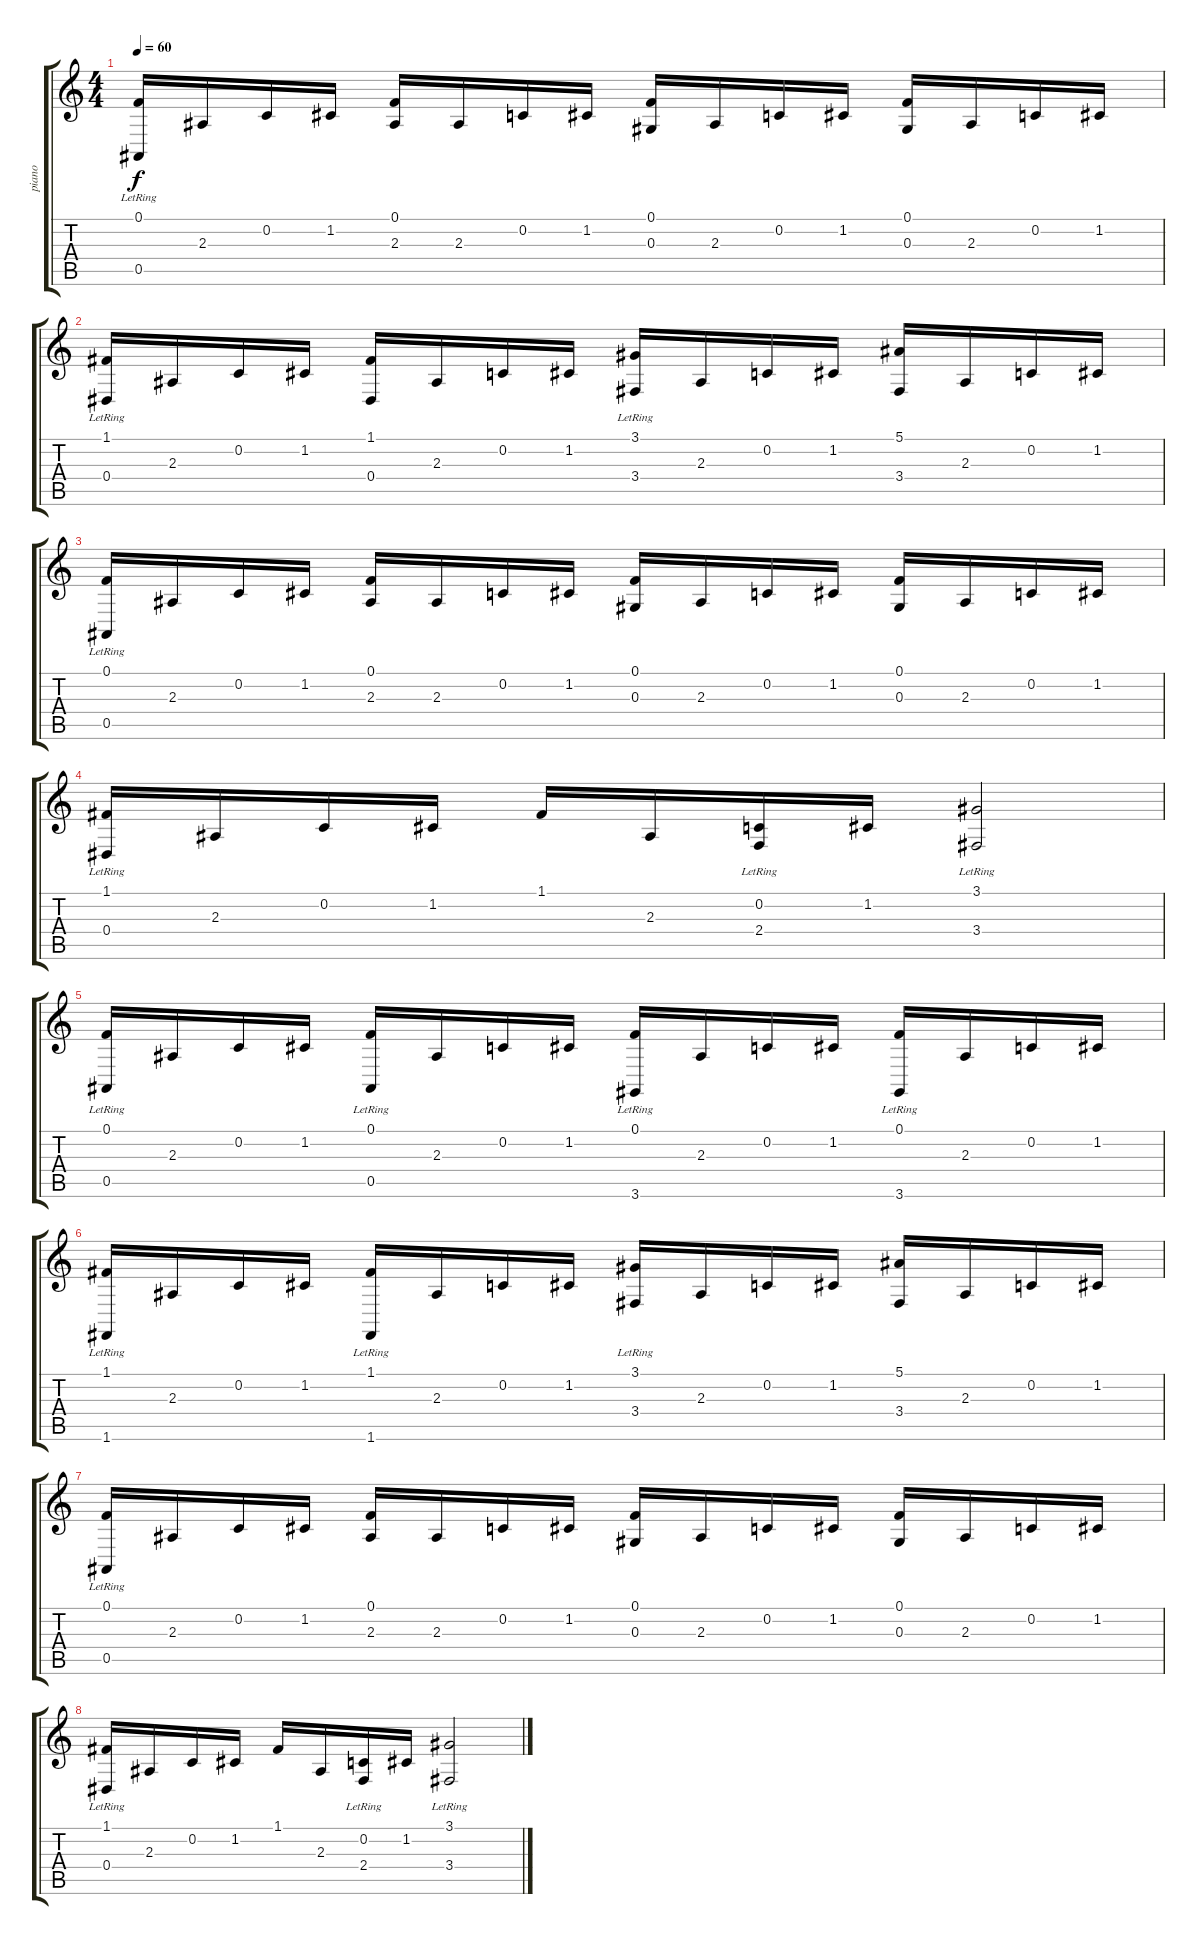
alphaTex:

\track ("piano" "piano") {instrument acousticgrandpiano}
\staff {score tabs}
\tuning (F4 C4 Ab3 Eb3 Bb2 F2) {hide}
\ts (4 4)
\tempo 60
\clef g2
\ks c
(0.1 0.5{lr}).16{dy f} 2.3.16 0.2.16 1.2.16 (0.1 2.3).16 2.3.16 0.2.16 1.2.16 (0.1 0.3).16 2.3.16 0.2.16 1.2.16 (0.1 0.3).16 2.3.16 0.2.16 1.2.16 |
(1.1 0.4{lr}).16 2.3.16 0.2.16 1.2.16 (1.1 0.4).16 2.3.16 0.2.16 1.2.16 (3.1 3.4{lr}).16 2.3.16 0.2.16 1.2.16 (5.1 3.4).16 2.3.16 0.2.16 1.2.16 |
(0.1 0.5{lr}).16 2.3.16 0.2.16 1.2.16 (0.1 2.3).16 2.3.16 0.2.16 1.2.16 (0.1 0.3).16 2.3.16 0.2.16 1.2.16 (0.1 0.3).16 2.3.16 0.2.16 1.2.16 |
(1.1 0.4{lr}).16 2.3.16 0.2.16 1.2.16 1.1.16 2.3.16 (0.2 2.4{lr}).16 1.2.16 (3.1{lr} 3.4{lr}).2 |
(0.1 0.5{lr}).16 2.3.16 0.2.16 1.2.16 (0.1 0.5{lr}).16 2.3.16 0.2.16 1.2.16 (0.1 3.6{lr}).16 2.3.16 0.2.16 1.2.16 (0.1 3.6{lr}).16 2.3.16 0.2.16 1.2.16 |
(1.1 1.6{lr}).16 2.3.16 0.2.16 1.2.16 (1.1 1.6{lr}).16 2.3.16 0.2.16 1.2.16 (3.1 3.4{lr}).16 2.3.16 0.2.16 1.2.16 (5.1 3.4).16 2.3.16 0.2.16 1.2.16 |
(0.1 0.5{lr}).16 2.3.16 0.2.16 1.2.16 (0.1 2.3).16 2.3.16 0.2.16 1.2.16 (0.1 0.3).16 2.3.16 0.2.16 1.2.16 (0.1 0.3).16 2.3.16 0.2.16 1.2.16 |
(1.1 0.4{lr}).16 2.3.16 0.2.16 1.2.16 1.1.16 2.3.16 (0.2 2.4{lr}).16 1.2.16 (3.1{lr} 3.4{lr}).2
